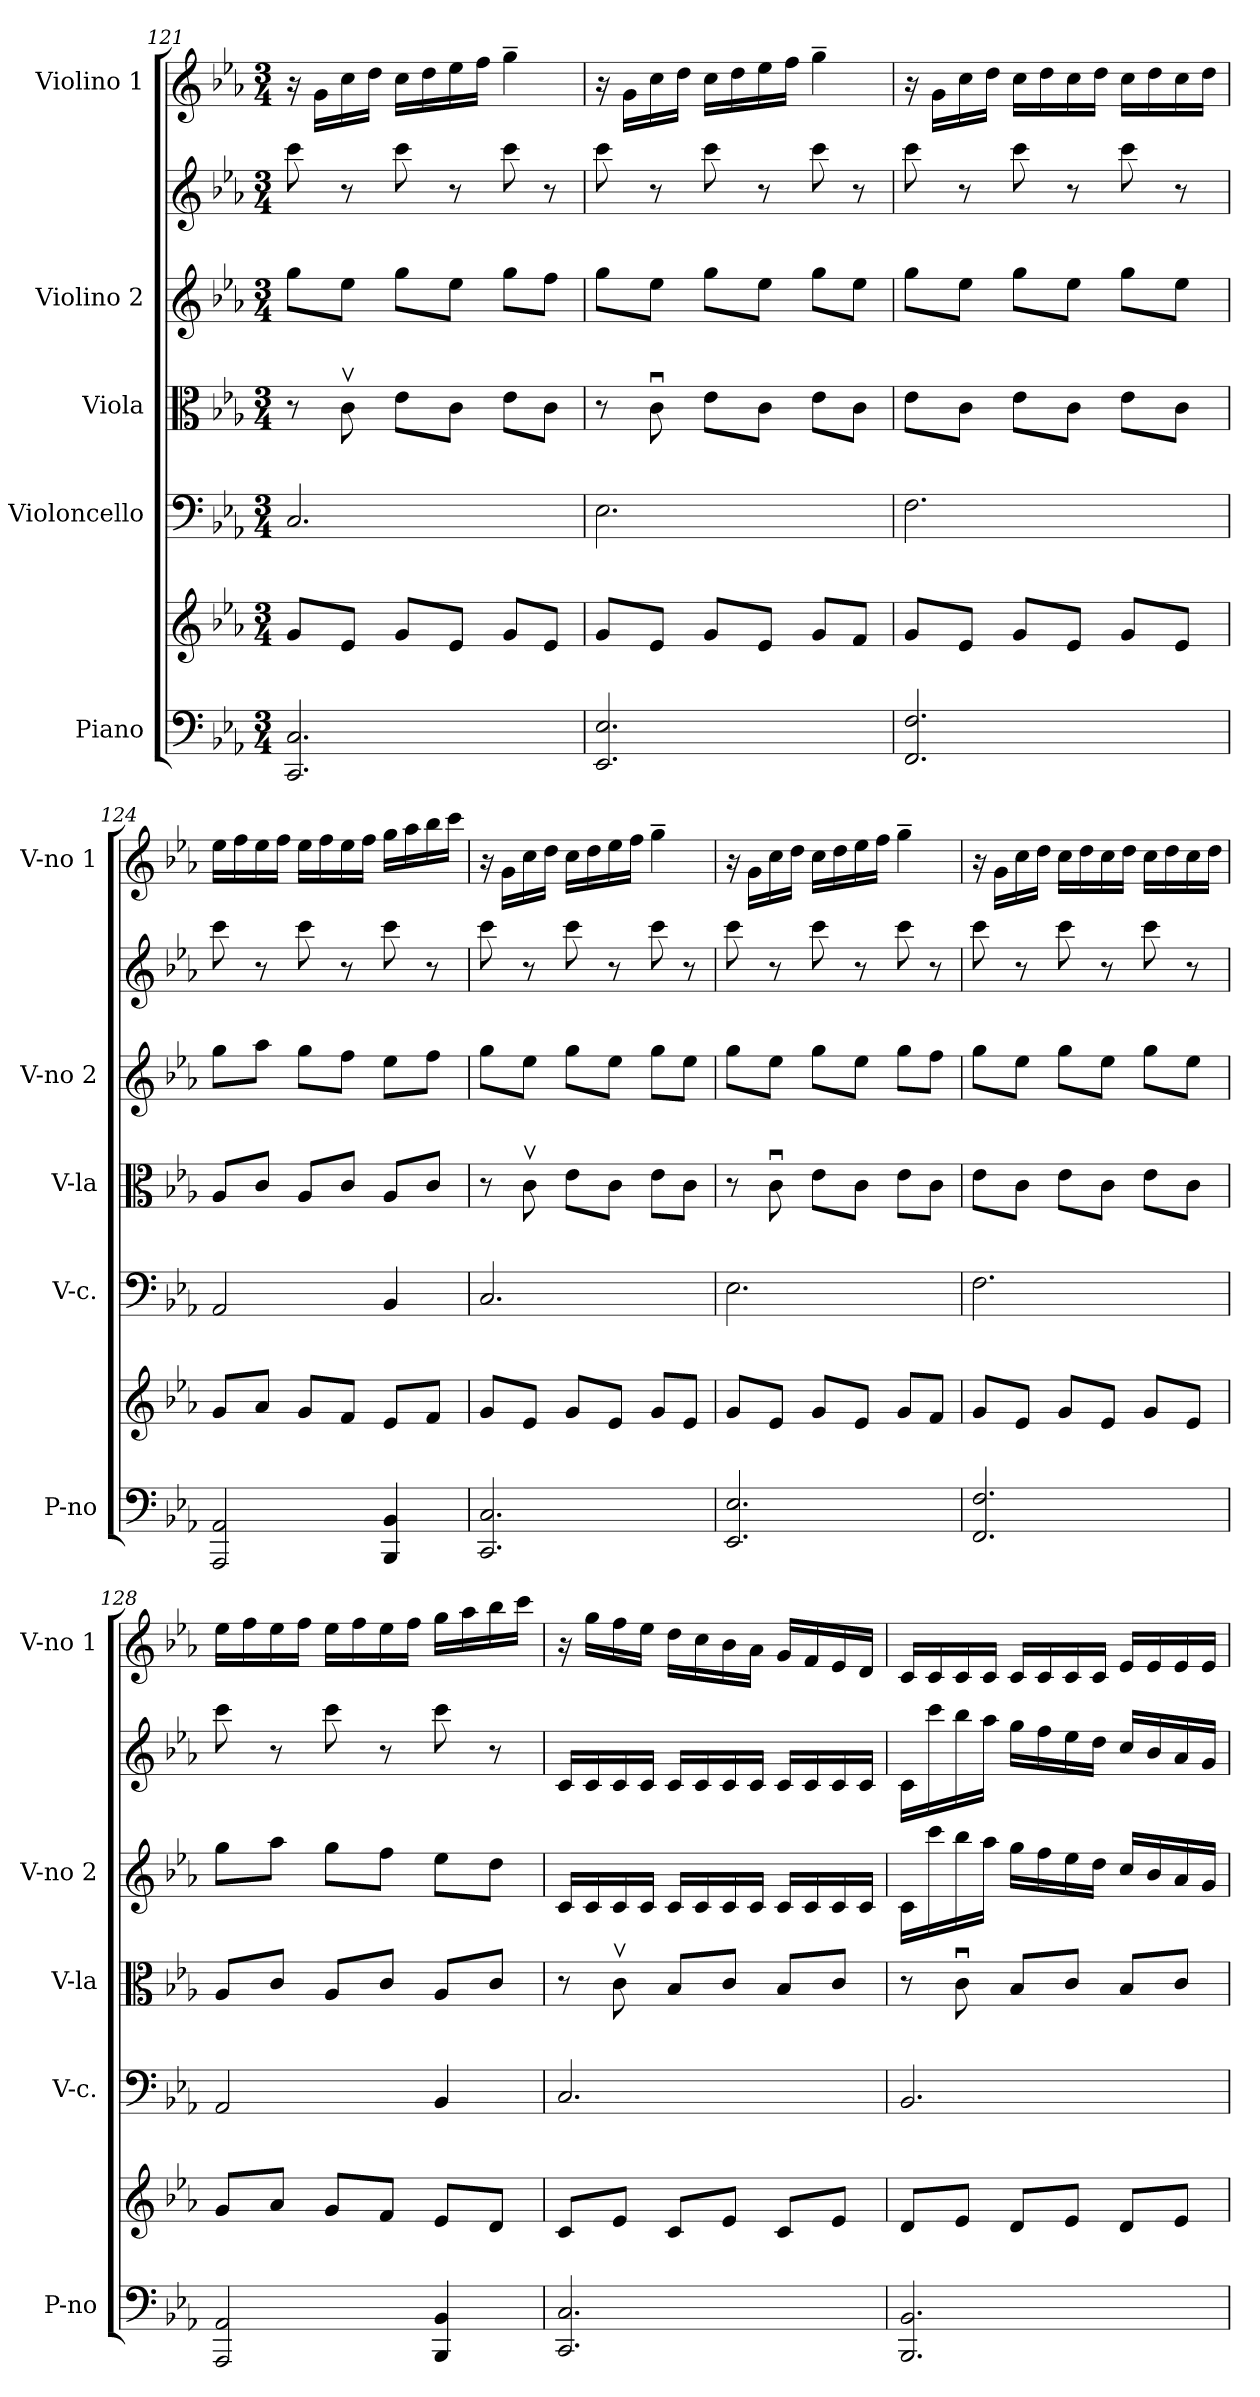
**kern	**kern	**kern	**kern	**kern	**kern	**kern
*part5	*part5	*part4	*part3	*part2	*part2	*part1
*staff7	*staff6	*staff5	*staff4	*staff3	*staff2	*staff1
*I"Piano	*	*I"Violoncello	*I"Viola	*I"Violino 2	*	*I"Violino 1
*I'P-no	*	*I'V-c.	*I'V-la	*I'V-no 2	*	*I'V-no 1
*clefF4	*clefG2	*clefF4	*clefC3	*clefG2	*clefG2	*clefG2
*k[b-e-a-]	*k[b-e-a-]	*k[b-e-a-]	*k[b-e-a-]	*k[b-e-a-]	*k[b-e-a-]	*k[b-e-a-]
*M3/4	*M3/4	*M3/4	*M3/4	*M3/4	*M3/4	*M3/4
=121	=121	=121	=121	=121	=121	=121
2.CC/ 2.C/	8g/L	2.C/	8r	8gg\L	8ccc\	16r
.	.	.	.	.	.	16g\LL
.	8e-/J	.	8cv\	8ee-\J	8r	16cc\
.	.	.	.	.	.	16dd\JJ
.	8g/L	.	8e-\L	8gg\L	8ccc\	16cc\LL
.	.	.	.	.	.	16dd\
.	8e-/J	.	8c\J	8ee-\J	8r	16ee-\
.	.	.	.	.	.	16ff\JJ
.	8g/L	.	8e-\L	8gg\L	8ccc\	4gg~\
.	8e-/J	.	8c\J	8ff\J	8r	.
=122	=122	=122	=122	=122	=122	=122
2.EE-/ 2.E-/	8g/L	2.E-\	8r	8gg\L	8ccc\	16r
.	.	.	.	.	.	16g\LL
.	8e-/J	.	8cu\	8ee-\J	8r	16cc\
.	.	.	.	.	.	16dd\JJ
.	8g/L	.	8e-\L	8gg\L	8ccc\	16cc\LL
.	.	.	.	.	.	16dd\
.	8e-/J	.	8c\J	8ee-\J	8r	16ee-\
.	.	.	.	.	.	16ff\JJ
.	8g/L	.	8e-\L	8gg\L	8ccc\	4gg~\
.	8f/J	.	8c\J	8ee-\J	8r	.
!!LO:PB:g=z
=123	=123	=123	=123	=123	=123	=123
2.FF/ 2.F/	8g/L	2.F\	8e-\L	8gg\L	8ccc\	16r
.	.	.	.	.	.	16g\LL
.	8e-/J	.	8c\J	8ee-\J	8r	16cc\
.	.	.	.	.	.	16dd\JJ
.	8g/L	.	8e-\L	8gg\L	8ccc\	16cc\LL
.	.	.	.	.	.	16dd\
.	8e-/J	.	8c\J	8ee-\J	8r	16cc\
.	.	.	.	.	.	16dd\JJ
.	8g/L	.	8e-\L	8gg\L	8ccc\	16cc\LL
.	.	.	.	.	.	16dd\
.	8e-/J	.	8c\J	8ee-\J	8r	16cc\
.	.	.	.	.	.	16dd\JJ
=124	=124	=124	=124	=124	=124	=124
2AAA-/ 2AA-/	8g/L	2AA-/	8A-/L	8gg\L	8ccc\	16ee-\LL
.	.	.	.	.	.	16ff\
.	8a-/J	.	8c/J	8aa-\J	8r	16ee-\
.	.	.	.	.	.	16ff\JJ
.	8g/L	.	8A-/L	8gg\L	8ccc\	16ee-\LL
.	.	.	.	.	.	16ff\
.	8f/J	.	8c/J	8ff\J	8r	16ee-\
.	.	.	.	.	.	16ff\JJ
4BBB-/ 4BB-/	8e-/L	4BB-/	8A-/L	8ee-\L	8ccc\	16gg\LL
.	.	.	.	.	.	16aa-\
.	8f/J	.	8c/J	8ff\J	8r	16bb-\
.	.	.	.	.	.	16ccc\JJ
=125	=125	=125	=125	=125	=125	=125
2.CC/ 2.C/	8g/L	2.C/	8r	8gg\L	8ccc\	16r
.	.	.	.	.	.	16g\LL
.	8e-/J	.	8cv\	8ee-\J	8r	16cc\
.	.	.	.	.	.	16dd\JJ
.	8g/L	.	8e-\L	8gg\L	8ccc\	16cc\LL
.	.	.	.	.	.	16dd\
.	8e-/J	.	8c\J	8ee-\J	8r	16ee-\
.	.	.	.	.	.	16ff\JJ
.	8g/L	.	8e-\L	8gg\L	8ccc\	4gg~\
.	8e-/J	.	8c\J	8ee-\J	8r	.
!!LO:PB:g=z
=126	=126	=126	=126	=126	=126	=126
2.EE-/ 2.E-/	8g/L	2.E-\	8r	8gg\L	8ccc\	16r
.	.	.	.	.	.	16g\LL
.	8e-/J	.	8cu\	8ee-\J	8r	16cc\
.	.	.	.	.	.	16dd\JJ
.	8g/L	.	8e-\L	8gg\L	8ccc\	16cc\LL
.	.	.	.	.	.	16dd\
.	8e-/J	.	8c\J	8ee-\J	8r	16ee-\
.	.	.	.	.	.	16ff\JJ
.	8g/L	.	8e-\L	8gg\L	8ccc\	4gg~\
.	8f/J	.	8c\J	8ff\J	8r	.
=127	=127	=127	=127	=127	=127	=127
2.FF/ 2.F/	8g/L	2.F\	8e-\L	8gg\L	8ccc\	16r
.	.	.	.	.	.	16g\LL
.	8e-/J	.	8c\J	8ee-\J	8r	16cc\
.	.	.	.	.	.	16dd\JJ
.	8g/L	.	8e-\L	8gg\L	8ccc\	16cc\LL
.	.	.	.	.	.	16dd\
.	8e-/J	.	8c\J	8ee-\J	8r	16cc\
.	.	.	.	.	.	16dd\JJ
.	8g/L	.	8e-\L	8gg\L	8ccc\	16cc\LL
.	.	.	.	.	.	16dd\
.	8e-/J	.	8c\J	8ee-\J	8r	16cc\
.	.	.	.	.	.	16dd\JJ
=128	=128	=128	=128	=128	=128	=128
2AAA-/ 2AA-/	8g/L	2AA-/	8A-/L	8gg\L	8ccc\	16ee-\LL
.	.	.	.	.	.	16ff\
.	8a-/J	.	8c/J	8aa-\J	8r	16ee-\
.	.	.	.	.	.	16ff\JJ
.	8g/L	.	8A-/L	8gg\L	8ccc\	16ee-\LL
.	.	.	.	.	.	16ff\
.	8f/J	.	8c/J	8ff\J	8r	16ee-\
.	.	.	.	.	.	16ff\JJ
4BBB-/ 4BB-/	8e-/L	4BB-/	8A-/L	8ee-\L	8ccc\	16gg\LL
.	.	.	.	.	.	16aa-\
.	8d/J	.	8c/J	8dd\J	8r	16bb-\
.	.	.	.	.	.	16ccc\JJ
!!LO:PB:g=z
=129	=129	=129	=129	=129	=129	=129
2.CC/ 2.C/	8c/L	2.C/	8r	16c/LL	16c/LL	16r
.	.	.	.	16c/	16c/	16gg\LL
.	8e-/J	.	8cv\	16c/	16c/	16ff\
.	.	.	.	16c/JJ	16c/JJ	16ee-\JJ
.	8c/L	.	8B-/L	16c/LL	16c/LL	16dd\LL
.	.	.	.	16c/	16c/	16cc\
.	8e-/J	.	8c/J	16c/	16c/	16b-\
.	.	.	.	16c/JJ	16c/JJ	16a-\JJ
.	8c/L	.	8B-/L	16c/LL	16c/LL	16g/LL
.	.	.	.	16c/	16c/	16f/
.	8e-/J	.	8c/J	16c/	16c/	16e-/
.	.	.	.	16c/JJ	16c/JJ	16d/JJ
=130	=130	=130	=130	=130	=130	=130
2.BBB-/ 2.BB-/	8d/L	2.BB-/	8r	16c\LL	16c\LL	16c/LL
.	.	.	.	16ccc\	16ccc\	16c/
.	8e-/J	.	8cu\	16bb-\	16bb-\	16c/
.	.	.	.	16aa-\JJ	16aa-\JJ	16c/JJ
.	8d/L	.	8B-/L	16gg\LL	16gg\LL	16c/LL
.	.	.	.	16ff\	16ff\	16c/
.	8e-/J	.	8c/J	16ee-\	16ee-\	16c/
.	.	.	.	16dd\JJ	16dd\JJ	16c/JJ
.	8d/L	.	8B-/L	16cc/LL	16cc/LL	16e-/LL
.	.	.	.	16b-/	16b-/	16e-/
.	8e-/J	.	8c/J	16a-/	16a-/	16e-/
.	.	.	.	16g/JJ	16g/JJ	16e-/JJ
=	=	=	=	=	=	=
*-	*-	*-	*-	*-	*-	*-
